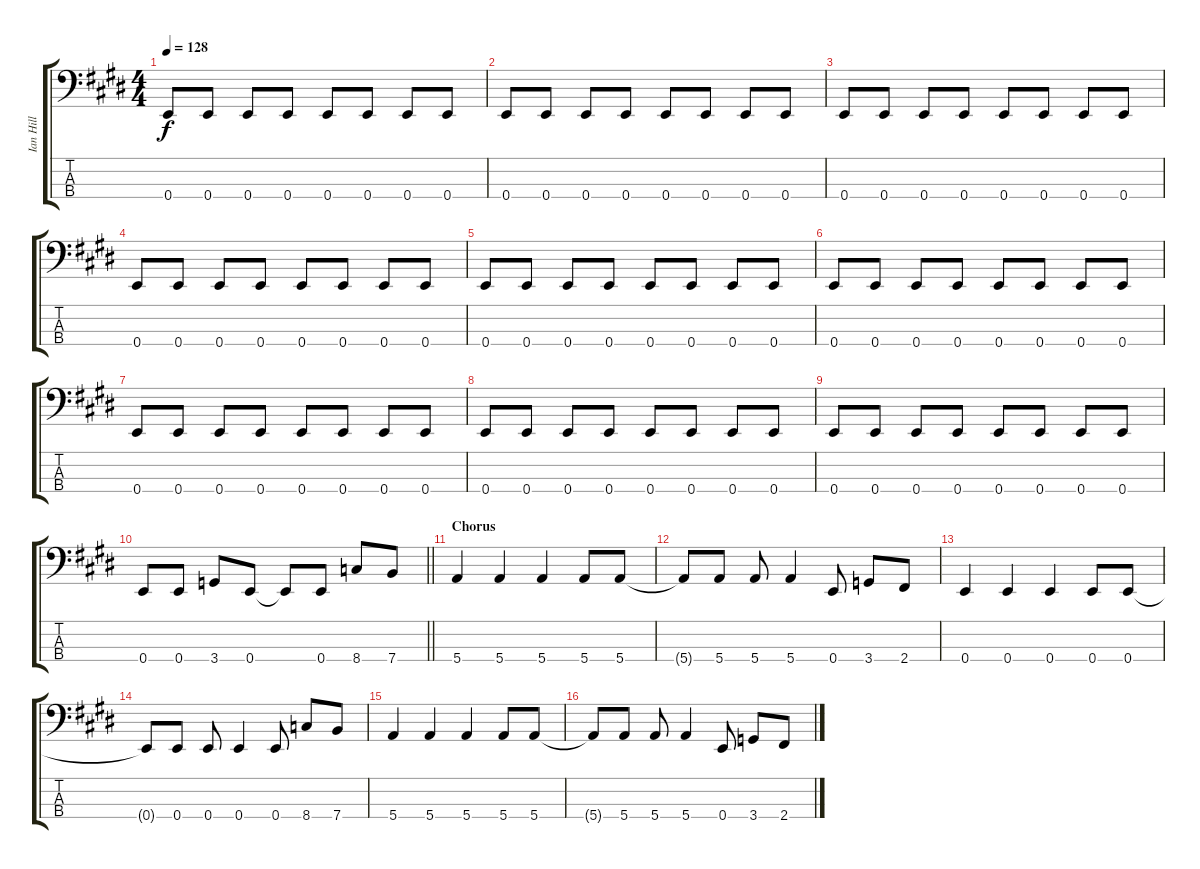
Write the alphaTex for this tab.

\track ("Ian Hill" "Ian Hill") {instrument electricbasspick}
\staff {score tabs}
\tuning (G2 D2 A1 E1) {hide}
\ts (4 4)
\tempo 128
\clef f4
\ks e
0.4.8{dy f} 0.4.8 0.4.8 0.4.8 0.4.8 0.4.8 0.4.8 0.4.8 |
0.4.8 0.4.8 0.4.8 0.4.8 0.4.8 0.4.8 0.4.8 0.4.8 |
0.4.8 0.4.8 0.4.8 0.4.8 0.4.8 0.4.8 0.4.8 0.4.8 |
0.4.8 0.4.8 0.4.8 0.4.8 0.4.8 0.4.8 0.4.8 0.4.8 |
0.4.8 0.4.8 0.4.8 0.4.8 0.4.8 0.4.8 0.4.8 0.4.8 |
0.4.8 0.4.8 0.4.8 0.4.8 0.4.8 0.4.8 0.4.8 0.4.8 |
0.4.8 0.4.8 0.4.8 0.4.8 0.4.8 0.4.8 0.4.8 0.4.8 |
0.4.8 0.4.8 0.4.8 0.4.8 0.4.8 0.4.8 0.4.8 0.4.8 |
0.4.8 0.4.8 0.4.8 0.4.8 0.4.8 0.4.8 0.4.8 0.4.8 |
\barLineRight lightlight
0.4.8 0.4.8 3.4.8 0.4.8 0.4{t}.8 0.4.8 8.4.8 7.4.8 |
\section ("" "Chorus")
5.4.4 5.4.4 5.4.4 5.4.8 5.4.8 |
5.4{t}.8 5.4.8 5.4.8 5.4.4 0.4.8 3.4.8 2.4.8 |
0.4.4 0.4.4 0.4.4 0.4.8 0.4.8 |
0.4{t}.8 0.4.8 0.4.8 0.4.4 0.4.8 8.4.8 7.4.8 |
5.4.4 5.4.4 5.4.4 5.4.8 5.4.8 |
5.4{t}.8 5.4.8 5.4.8 5.4.4 0.4.8 3.4.8 2.4.8
